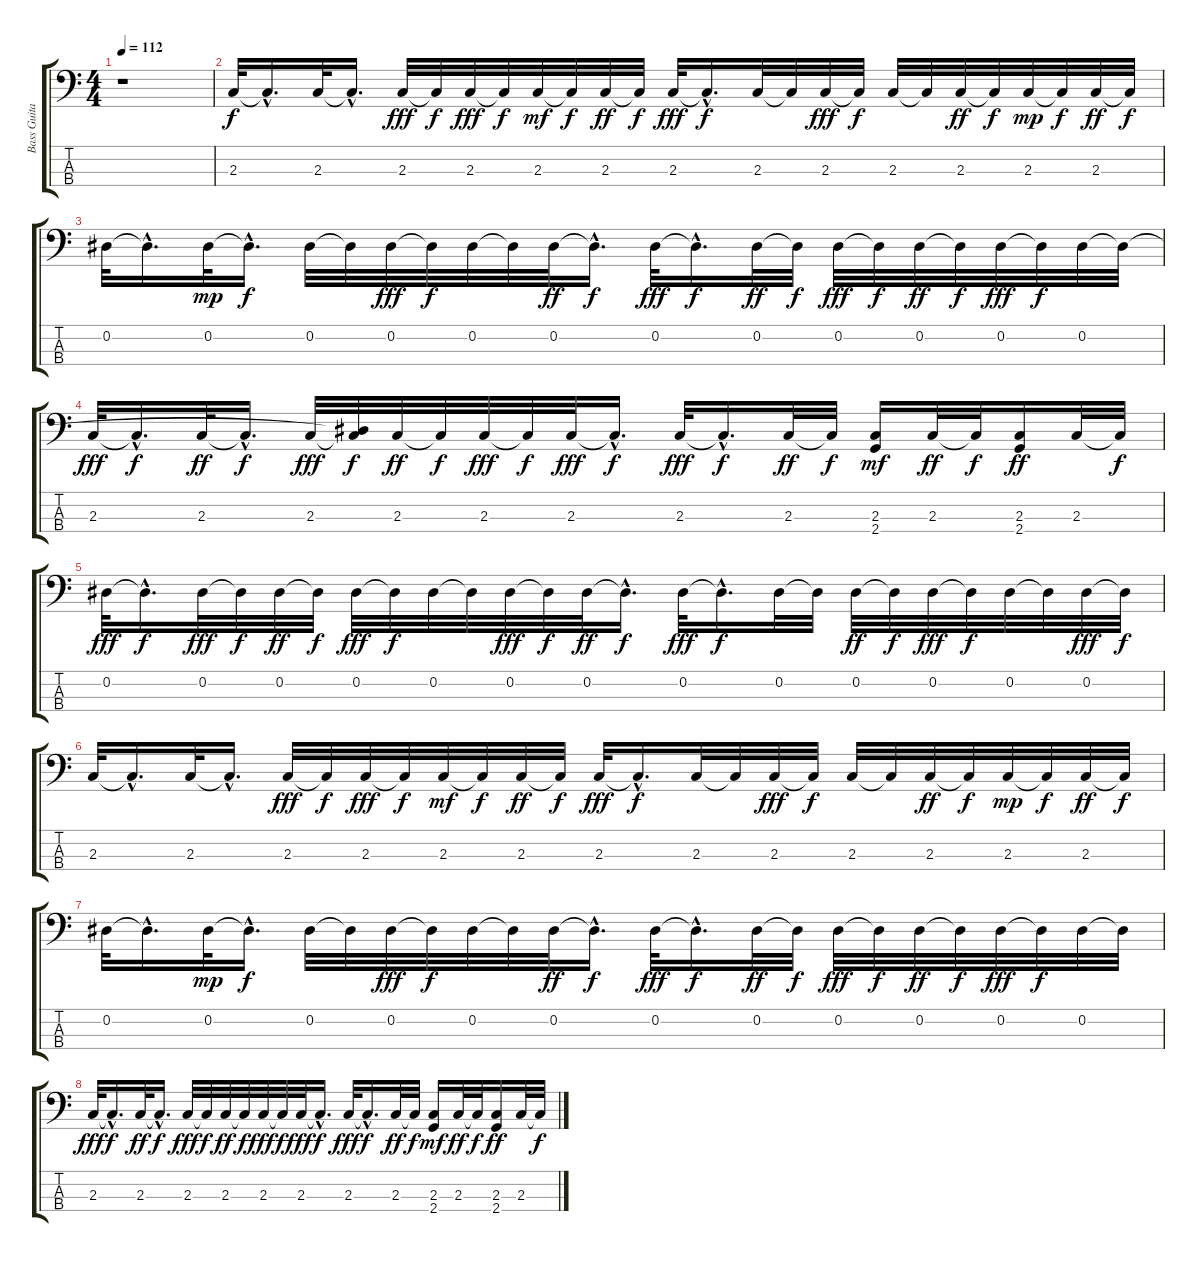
\track ("Bass Guitar" "Bass Guita") {instrument electricbassfinger}
\staff {score tabs}
\tuning (Ab2 Eb2 Bb1 F1) {hide}
\ts (4 4)
\tempo 112
\clef f4
\ks c
r.1{dy f instrument electricbassfinger} |
2.3.32 2.3{hac t}.16{d} 2.3.32 2.3{hac t}.16{d} 2.3.32{dy fff} 2.3{t}.32{dy f} 2.3.32{dy fff} 2.3{t}.32{dy f} 2.3.32{dy mf} 2.3{t}.32{dy f} 2.3.32{dy ff} 2.3{t}.32{dy f} 2.3.32{dy fff} 2.3{hac t}.16{d dy f} 2.3.32 2.3{t}.32 2.3.32{dy fff} 2.3{t}.32{dy f} 2.3.32 2.3{t}.32 2.3.32{dy ff} 2.3{t}.32{dy f} 2.3.32{dy mp} 2.3{t}.32{dy f} 2.3.32{dy ff} 2.3{t}.32{dy f} |
0.2.32 0.2{hac t}.16{d} 0.2.32{dy mp} 0.2{hac t}.16{d dy f} 0.2.32 0.2{t}.32 0.2.32{dy fff} 0.2{t}.32{dy f} 0.2.32 0.2{t}.32 0.2.32{dy ff} 0.2{hac t}.16{d dy f} 0.2.32{dy fff} 0.2{hac t}.16{d dy f} 0.2.32{dy ff} 0.2{t}.32{dy f} 0.2.32{dy fff} 0.2{t}.32{dy f} 0.2.32{dy ff} 0.2{t}.32{dy f} 0.2.32{dy fff} 0.2{t}.32{dy f} 0.2.32 0.2{t}.32 |
2.3.32{dy fff} 2.3{hac t}.16{d dy f} 2.3.32{dy ff} 2.3{hac t}.16{d dy f} 2.3.32{dy fff} (0.2{t} 2.3{t}).32{dy f} 2.3.32{dy ff} 2.3{t}.32{dy f} 2.3.32{dy fff} 2.3{t}.32{dy f} 2.3.32{dy fff} 2.3{hac t}.16{d dy f} 2.3.32{dy fff} 2.3{hac t}.16{d dy f} 2.3.32{dy ff} 2.3{t}.32{dy f} (2.3 2.4).16{dy mf} 2.3.32{dy ff} 2.3{t}.32{dy f} (2.3 2.4).16{dy ff} 2.3.32 2.3{t}.32{dy f} |
0.2.32{dy fff} 0.2{hac t}.16{d dy f} 0.2.32{dy fff} 0.2{t}.32{dy f} 0.2.32{dy ff} 0.2{t}.32{dy f} 0.2.32{dy fff} 0.2{t}.32{dy f} 0.2.32 0.2{t}.32 0.2.32{dy fff} 0.2{t}.32{dy f} 0.2.32{dy ff} 0.2{hac t}.16{d dy f} 0.2.32{dy fff} 0.2{hac t}.16{d dy f} 0.2.32 0.2{t}.32 0.2.32{dy ff} 0.2{t}.32{dy f} 0.2.32{dy fff} 0.2{t}.32{dy f} 0.2.32 0.2{t}.32 0.2.32{dy fff} 0.2{t}.32{dy f} |
2.3.32 2.3{hac t}.16{d} 2.3.32 2.3{hac t}.16{d} 2.3.32{dy fff} 2.3{t}.32{dy f} 2.3.32{dy fff} 2.3{t}.32{dy f} 2.3.32{dy mf} 2.3{t}.32{dy f} 2.3.32{dy ff} 2.3{t}.32{dy f} 2.3.32{dy fff} 2.3{hac t}.16{d dy f} 2.3.32 2.3{t}.32 2.3.32{dy fff} 2.3{t}.32{dy f} 2.3.32 2.3{t}.32 2.3.32{dy ff} 2.3{t}.32{dy f} 2.3.32{dy mp} 2.3{t}.32{dy f} 2.3.32{dy ff} 2.3{t}.32{dy f} |
0.2.32 0.2{hac t}.16{d} 0.2.32{dy mp} 0.2{hac t}.16{d dy f} 0.2.32 0.2{t}.32 0.2.32{dy fff} 0.2{t}.32{dy f} 0.2.32 0.2{t}.32 0.2.32{dy ff} 0.2{hac t}.16{d dy f} 0.2.32{dy fff} 0.2{hac t}.16{d dy f} 0.2.32{dy ff} 0.2{t}.32{dy f} 0.2.32{dy fff} 0.2{t}.32{dy f} 0.2.32{dy ff} 0.2{t}.32{dy f} 0.2.32{dy fff} 0.2{t}.32{dy f} 0.2.32 0.2{t}.32 |
2.3.32{dy fff} 2.3{hac t}.16{d dy f} 2.3.32{dy ff} 2.3{hac t}.16{d dy f} 2.3.32{dy fff} 2.3{t}.32{dy f} 2.3.32{dy ff} 2.3{t}.32{dy f} 2.3.32{dy fff} 2.3{t}.32{dy f} 2.3.32{dy fff} 2.3{hac t}.16{d dy f} 2.3.32{dy fff} 2.3{hac t}.16{d dy f} 2.3.32{dy ff} 2.3{t}.32{dy f} (2.3 2.4).16{dy mf} 2.3.32{dy ff} 2.3{t}.32{dy f} (2.3 2.4).16{dy ff} 2.3.32 2.3{t}.32{dy f}
